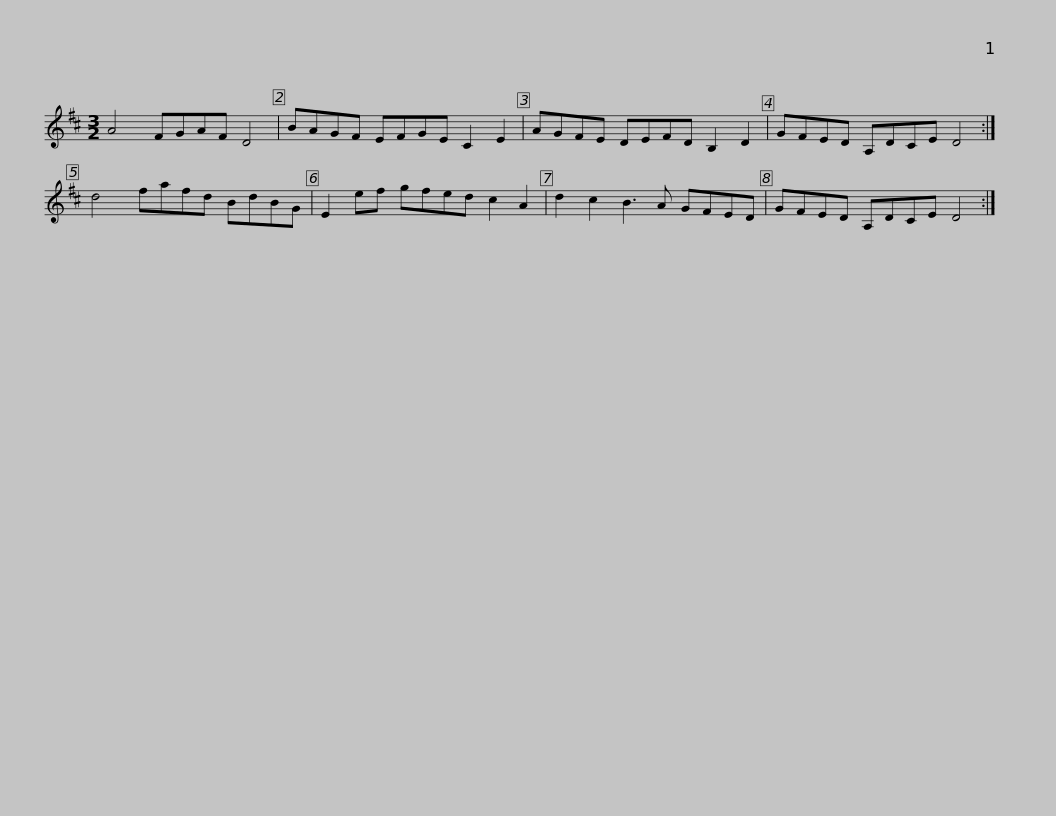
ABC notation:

X:1
L:1/8
M:3/2
I:linebreak $
K:D
V:1 treble
V:1
 A4 FGAF D4 | BAGF EFGE C2 E2 | AGFE DEFD B,2 D2 | GFED A,DCE D4 :|$ d4 fafd BdBG | %5
 E2 ef gfed c2 A2 | d2 c2 B3 A GFED | GFED A,DCE D4 :| %8
